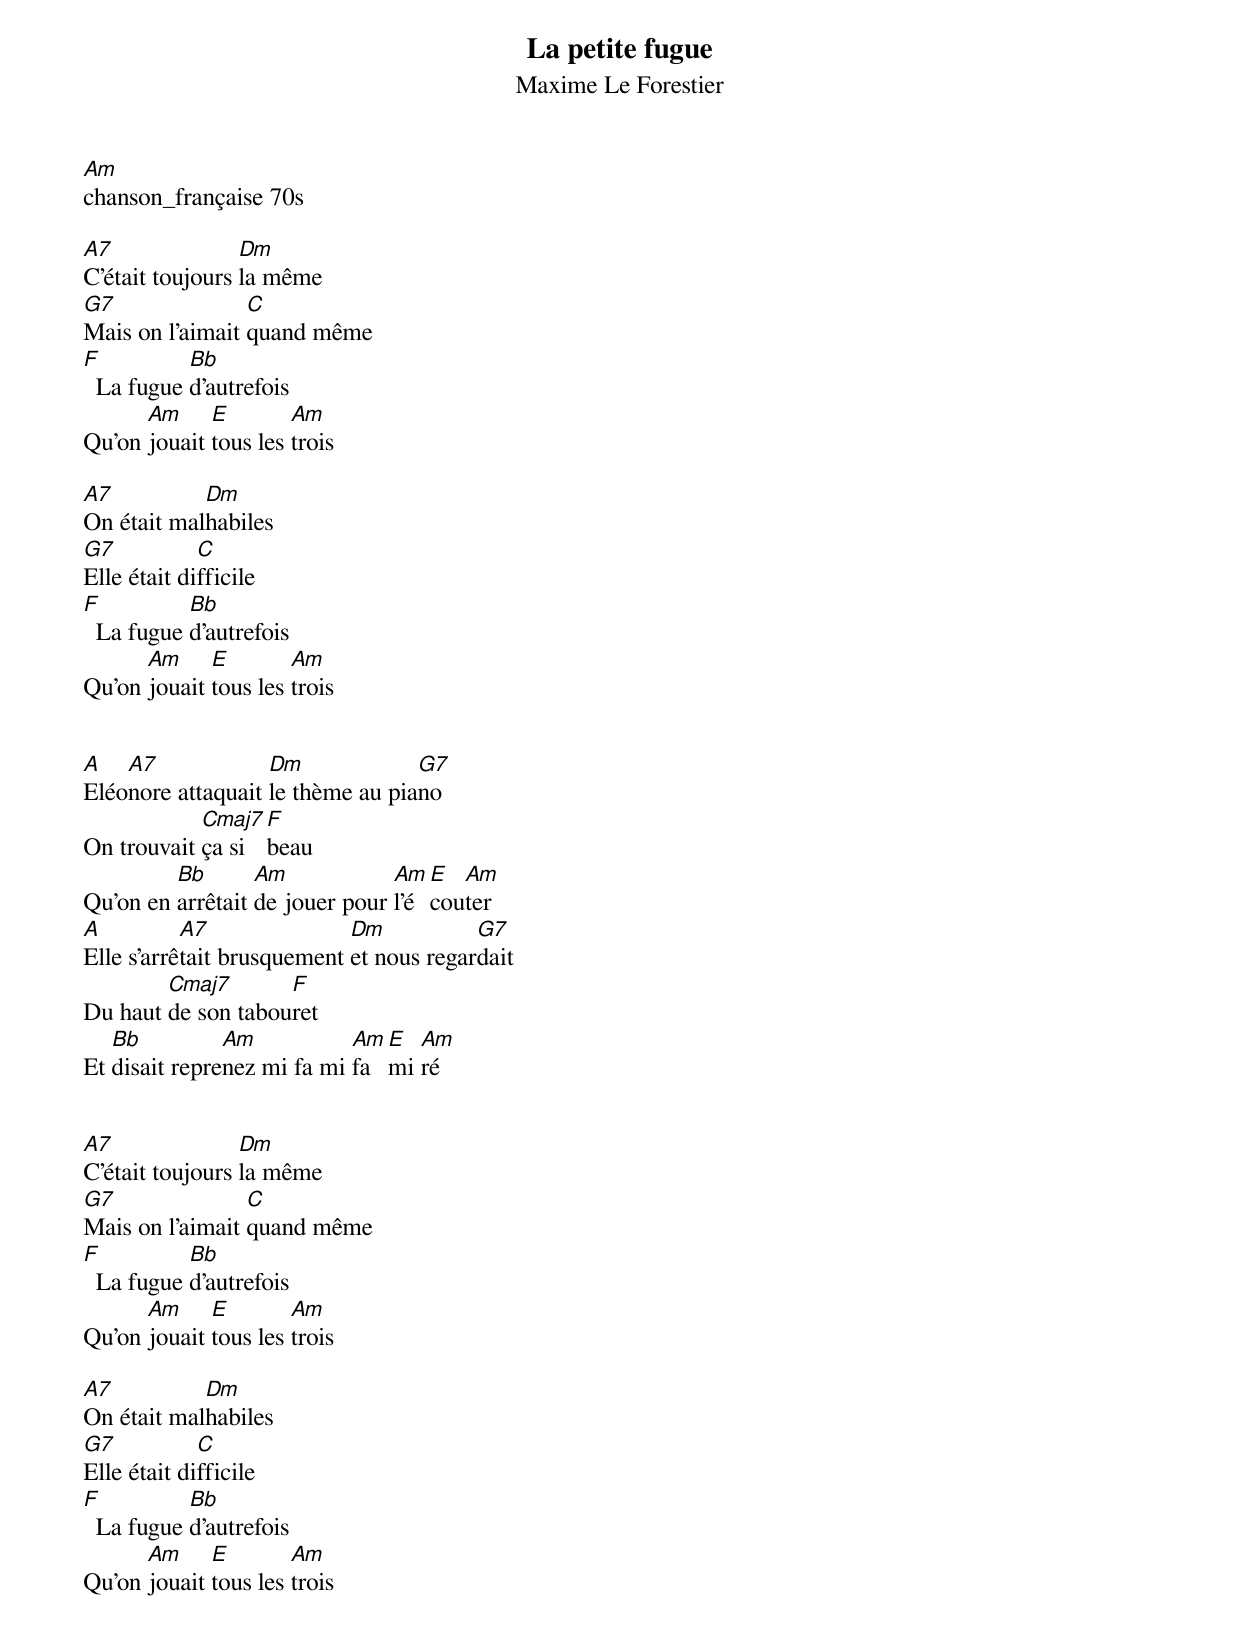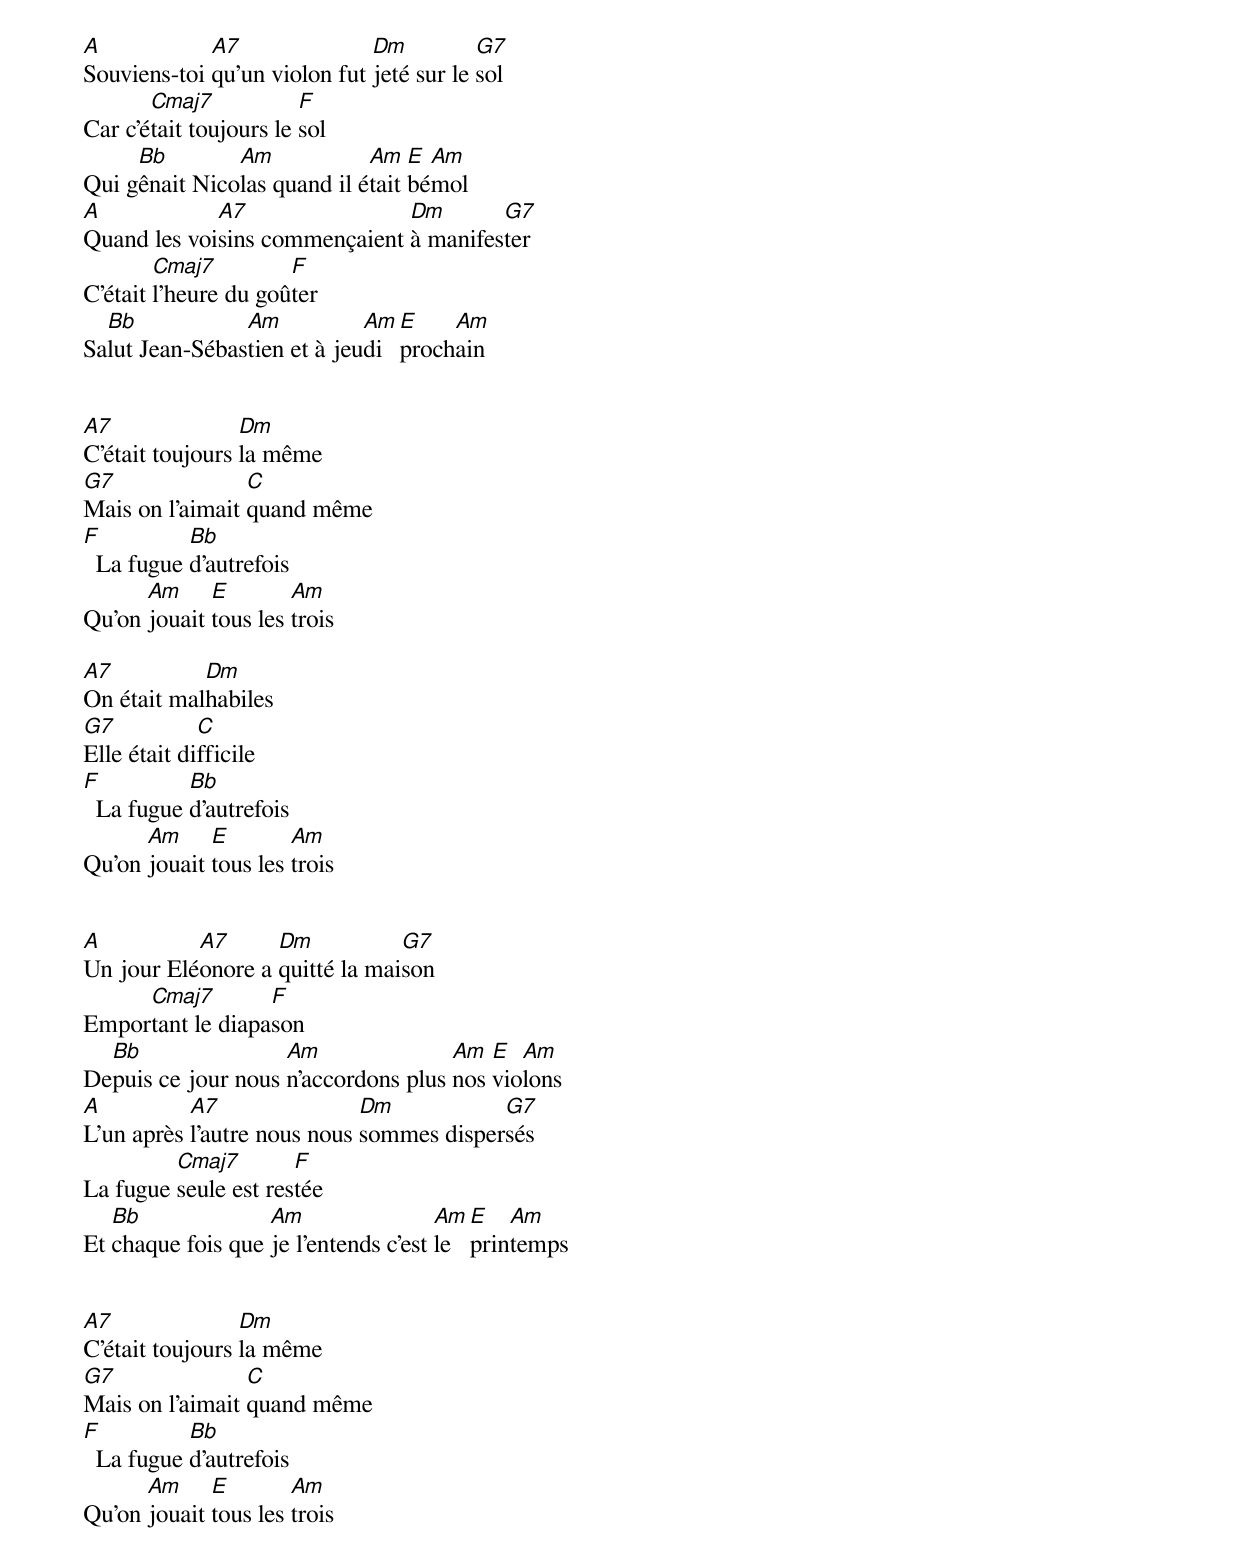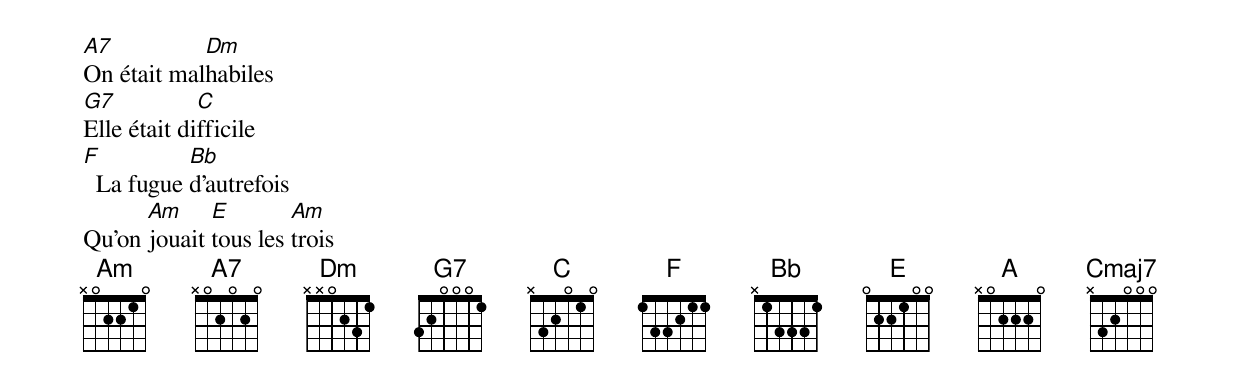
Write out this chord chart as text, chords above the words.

La petite fugue
Maxime Le Forestier
Am
chanson_française 70s

A7               Dm
C'était toujours la même
G7               C
Mais on l'aimait quand même
F          Bb
  La fugue d'autrefois
      Am     E        Am
Qu'on jouait tous les trois

A7          Dm
On était malhabiles
G7           C
Elle était difficile
F          Bb
  La fugue d'autrefois
      Am     E        Am
Qu'on jouait tous les trois


A   A7             Dm             G7
Eléonore attaquait le thème au piano
            Cmaj7 F
On trouvait ça si beau
         Bb       Am            Am E  Am
Qu'on en arrêtait de jouer pour l'écouter
A          A7               Dm           G7
Elle s'arrêtait brusquement et nous regardait
        Cmaj7       F
Du haut de son tabouret
   Bb          Am           Am E  Am
Et disait reprenez mi fa mi fa mi ré


A7               Dm
C'était toujours la même
G7               C
Mais on l'aimait quand même
F          Bb
  La fugue d'autrefois
      Am     E        Am
Qu'on jouait tous les trois

A7          Dm
On était malhabiles
G7           C
Elle était difficile
F          Bb
  La fugue d'autrefois
      Am     E        Am
Qu'on jouait tous les trois


A            A7               Dm          G7
Souviens-toi qu'un violon fut jeté sur le sol
       Cmaj7            F
Car c'était toujours le sol
     Bb        Am            Am   E Am
Qui gênait Nicolas quand il était bémol
A            A7                Dm       G7
Quand les voisins commençaient à manifester
        Cmaj7         F
C'était l'heure du goûter
  Bb            Am           Am E    Am
Salut Jean-Sébastien et à jeudi prochain


A7               Dm
C'était toujours la même
G7               C
Mais on l'aimait quand même
F          Bb
  La fugue d'autrefois
      Am     E        Am
Qu'on jouait tous les trois

A7          Dm
On était malhabiles
G7           C
Elle était difficile
F          Bb
  La fugue d'autrefois
      Am     E        Am
Qu'on jouait tous les trois


A          A7      Dm           G7
Un jour Eléonore a quitté la maison
     Cmaj7        F
Emportant le diapason
  Bb                Am               Am  E  Am
Depuis ce jour nous n'accordons plus nos violons
A          A7                Dm           G7
L'un après l'autre nous nous sommes dispersés
         Cmaj7        F
La fugue seule est restée
   Bb              Am                 Am E   Am
Et chaque fois que je l'entends c'est le printemps


A7               Dm
C'était toujours la même
G7               C
Mais on l'aimait quand même
F          Bb
  La fugue d'autrefois
      Am     E        Am
Qu'on jouait tous les trois

A7          Dm
On était malhabiles
G7           C
Elle était difficile
F          Bb
  La fugue d'autrefois
      Am     E        Am
Qu'on jouait tous les trois
